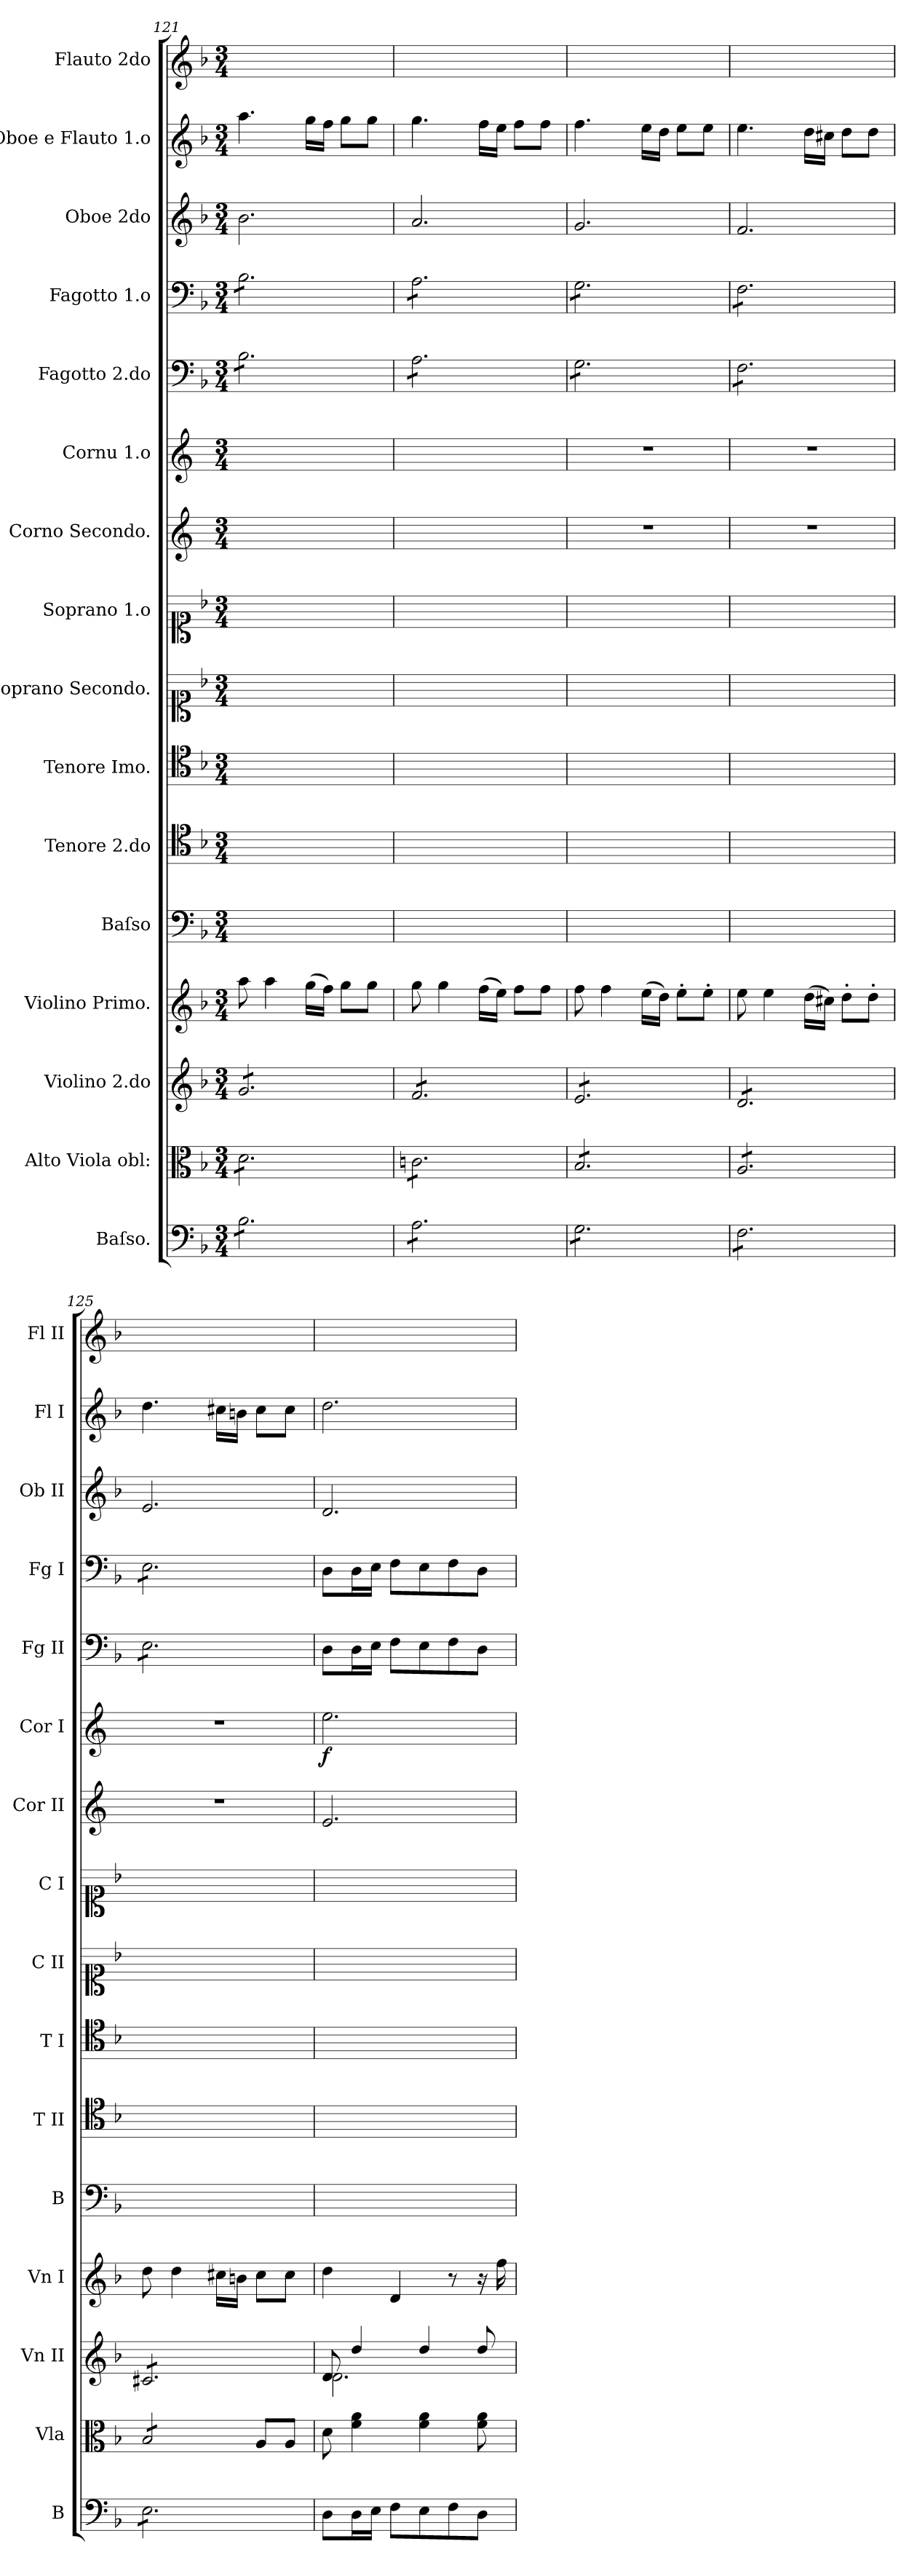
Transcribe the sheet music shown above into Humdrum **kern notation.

**kern	**kern	**kern	**kern	**kern	**kern	**kern	**kern	**kern	**kern	**kern	**dynam	**kern	**kern	**kern	**kern	**kern
*part16	*part15	*part14	*part13	*part12	*part11	*part10	*part9	*part8	*part7	*part6	*part6	*part5	*part4	*part3	*part2	*part1
*staff16	*staff15	*staff14	*staff13	*staff12	*staff11	*staff10	*staff9	*staff8	*staff7	*staff6	*staff6	*staff5	*staff4	*staff3	*staff2	*staff1
*I"Baſso.	*I"Alto Viola obl:	*I"Violino 2.do	*I"Violino Primo.	*I"Baſso	*I"Tenore 2.do	*I"Tenore Imo.	*I"Soprano Secondo.	*I"Soprano 1.o	*I"Corno Secondo.	*I"Cornu 1.o	*	*I"Fagotto 2.do	*I"Fagotto 1.o	*I"Oboe 2do	*I"Oboe e Flauto 1.o	*I"Flauto 2do
*I'B	*I'Vla	*I'Vn II	*I'Vn I	*I'B	*I'T II	*I'T I	*I'C II	*I'C I	*I'Cor II	*I'Cor I	*	*I'Fg II	*I'Fg I	*I'Ob II	*I'Fl I	*I'Fl II
*clefF4	*clefC3	*clefG2	*clefG2	*clefF4	*clefC4	*clefC4	*clefC1	*clefC1	*clefG2	*clefG2	*	*clefF4	*clefF4	*clefG2	*clefG2	*clefG2
*	*	*	*	*	*	*	*	*	*ITrd4c7	*ITrd4c7	*	*	*	*	*	*
*k[b-]	*k[b-]	*k[b-]	*k[b-]	*k[b-]	*k[b-]	*k[b-]	*k[b-]	*k[b-]	*k[b-]	*k[b-]	*	*k[b-]	*k[b-]	*k[b-]	*k[b-]	*k[b-]
*d:	*d:	*d:	*d:	*d:	*d:	*d:	*d:	*d:	*	*	*	*d:	*d:	*d:	*d:	*d:
*M3/4	*M3/4	*M3/4	*M3/4	*M3/4	*M3/4	*M3/4	*M3/4	*M3/4	*M3/4	*M3/4	*	*M3/4	*M3/4	*M3/4	*M3/4	*M3/4
=121	=121	=121	=121	=121	=121	=121	=121	=121	=121	=121	=121	=121	=121	=121	=121	=121
*tremolo	*	*	*	*	*	*	*	*	*	*	*	*	*	*	*	*
*	*tremolo	*	*	*	*	*	*	*	*	*	*	*	*	*	*	*
*	*	*tremolo	*	*	*	*	*	*	*	*	*	*	*	*	*	*
*	*	*	*	*	*	*	*	*	*	*	*	*tremolo	*	*	*	*
*	*	*	*	*	*	*	*	*	*	*	*	*	*tremolo	*	*	*
8B-\L	8d\L	8g/L	8aa\	2.ryy	2.ryy	2.ryy	2.ryy	2.ryy	2.ryy	2.ryy	.	8B-\L	8B-\L	2.b-\	4.aa\	2.ryy
8B-\	8d\	8g/	4aa\	.	.	.	.	.	.	.	.	8B-\	8B-\	.	.	.
8B-\	8d\	8g/	.	.	.	.	.	.	.	.	.	8B-\	8B-\	.	.	.
8B-\	8d\	8g/	(16gg\LL	.	.	.	.	.	.	.	.	8B-\	8B-\	.	16gg\LL	.
.	.	.	16ff\JJ)	.	.	.	.	.	.	.	.	.	.	.	16ff\JJ	.
8B-\	8d\	8g/	8gg\L	.	.	.	.	.	.	.	.	8B-\	8B-\	.	8gg\L	.
8B-\J	8d\J	8g/J	8gg\J	.	.	.	.	.	.	.	.	8B-\J	8B-\J	.	8gg\J	.
=122	=122	=122	=122	=122	=122	=122	=122	=122	=122	=122	=122	=122	=122	=122	=122	=122
8A\L	8cn\L	8f/L	8gg\	2.ryy	2.ryy	2.ryy	2.ryy	2.ryy	2.ryy	2.ryy	.	8A\L	8A\L	2.a/	4.gg\	2.ryy
8A\	8cn\	8f/	4gg\	.	.	.	.	.	.	.	.	8A\	8A\	.	.	.
8A\	8cn\	8f/	.	.	.	.	.	.	.	.	.	8A\	8A\	.	.	.
8A\	8cn\	8f/	(16ff\LL	.	.	.	.	.	.	.	.	8A\	8A\	.	16ff\LL	.
.	.	.	16ee\JJ)	.	.	.	.	.	.	.	.	.	.	.	16ee\JJ	.
8A\	8cn\	8f/	8ff\L	.	.	.	.	.	.	.	.	8A\	8A\	.	8ff\L	.
8A\J	8cn\J	8f/J	8ff\J	.	.	.	.	.	.	.	.	8A\J	8A\J	.	8ff\J	.
=123	=123	=123	=123	=123	=123	=123	=123	=123	=123	=123	=123	=123	=123	=123	=123	=123
8G\L	8B-/L	8e/L	8ff\	2.ryy	2.ryy	2.ryy	2.ryy	2.ryy	2.r	2.r	.	8G\L	8G\L	2.g/	4.ff\	2.ryy
8G\	8B-/	8e/	4ff\	.	.	.	.	.	.	.	.	8G\	8G\	.	.	.
8G\	8B-/	8e/	.	.	.	.	.	.	.	.	.	8G\	8G\	.	.	.
8G\	8B-/	8e/	(16ee\LL	.	.	.	.	.	.	.	.	8G\	8G\	.	16ee\LL	.
.	.	.	16dd\JJ)	.	.	.	.	.	.	.	.	.	.	.	16dd\JJ	.
8G\	8B-/	8e/	8ee'\L	.	.	.	.	.	.	.	.	8G\	8G\	.	8ee\L	.
8G\J	8B-/J	8e/J	8ee'\J	.	.	.	.	.	.	.	.	8G\J	8G\J	.	8ee\J	.
=124	=124	=124	=124	=124	=124	=124	=124	=124	=124	=124	=124	=124	=124	=124	=124	=124
8F\L	8A/L	8d/L	8ee\	2.ryy	2.ryy	2.ryy	2.ryy	2.ryy	2.r	2.r	.	8F\L	8F\L	2.f/	4.ee\	2.ryy
8F\	8A/	8d/	4ee\	.	.	.	.	.	.	.	.	8F\	8F\	.	.	.
8F\	8A/	8d/	.	.	.	.	.	.	.	.	.	8F\	8F\	.	.	.
8F\	8A/	8d/	(16dd\LL	.	.	.	.	.	.	.	.	8F\	8F\	.	16dd\LL	.
.	.	.	16cc#X\JJ)	.	.	.	.	.	.	.	.	.	.	.	16cc#X\JJ	.
8F\	8A/	8d/	8dd'\L	.	.	.	.	.	.	.	.	8F\	8F\	.	8dd\L	.
8F\J	8A/J	8d/J	8dd'\J	.	.	.	.	.	.	.	.	8F\J	8F\J	.	8dd\J	.
=125	=125	=125	=125	=125	=125	=125	=125	=125	=125	=125	=125	=125	=125	=125	=125	=125
8E\L	8B-/L	8c#X/L	8dd\	2.ryy	2.ryy	2.ryy	2.ryy	2.ryy	2.r	2.r	.	8E\L	8E\L	2.e/	4.dd\	2.ryy
8E\	8B-/	8c#X/	4dd\	.	.	.	.	.	.	.	.	8E\	8E\	.	.	.
8E\	8B-/	8c#X/	.	.	.	.	.	.	.	.	.	8E\	8E\	.	.	.
8E\	8B-/J	8c#X/	16cc#X\LL	.	.	.	.	.	.	.	.	8E\	8E\	.	16cc#X\LL	.
*	*Xtremolo	*	*	*	*	*	*	*	*	*	*	*	*	*	*	*
.	.	.	16bn\JJ	.	.	.	.	.	.	.	.	.	.	.	16bn\JJ	.
8E\	8A/L	8c#X/	8cc#\L	.	.	.	.	.	.	.	.	8E\	8E\	.	8cc#\L	.
8E\J	8A/J	8c#X/J	8cc#\J	.	.	.	.	.	.	.	.	8E\J	8E\J	.	8cc#\J	.
*	*	*	*	*	*	*	*	*	*	*	*	*	*Xtremolo	*	*	*
*	*	*	*	*	*	*	*	*	*	*	*	*Xtremolo	*	*	*	*
*	*	*Xtremolo	*	*	*	*	*	*	*	*	*	*	*	*	*	*
*Xtremolo	*	*	*	*	*	*	*	*	*	*	*	*	*	*	*	*
=126	=126	=126	=126	=126	=126	=126	=126	=126	=126	=126	=126	=126	=126	=126	=126	=126
*	*	*^	*	*	*	*	*	*	*	*	*	*	*	*	*	*
8D\L	8d\	8d/	2.d\	4dd\	2.ryy	2.ryy	2.ryy	2.ryy	2.ryy	2.A/	2.a\	f	8D\L	8D\L	2.d/	2.dd\	2.ryy
16D\L	4f\ 4a\	4dd/	.	.	.	.	.	.	.	.	.	.	16D\L	16D\L	.	.	.
16E\JJ	.	.	.	.	.	.	.	.	.	.	.	.	16E\JJ	16E\JJ	.	.	.
8F\L	.	.	.	4d/	.	.	.	.	.	.	.	.	8F\L	8F\L	.	.	.
8E\	4f\ 4a\	4dd/	.	.	.	.	.	.	.	.	.	.	8E\	8E\	.	.	.
8F\	.	.	.	8r	.	.	.	.	.	.	.	.	8F\	8F\	.	.	.
8D\J	8f\ 8a\	8dd/	.	16r	.	.	.	.	.	.	.	.	8D\J	8D\J	.	.	.
.	.	.	.	16ff\	.	.	.	.	.	.	.	.	.	.	.	.	.
*	*	*v	*v	*	*	*	*	*	*	*	*	*	*	*	*	*	*
=	=	=	=	=	=	=	=	=	=	=	=	=	=	=	=	=
*-	*-	*-	*-	*-	*-	*-	*-	*-	*-	*-	*-	*-	*-	*-	*-	*-
